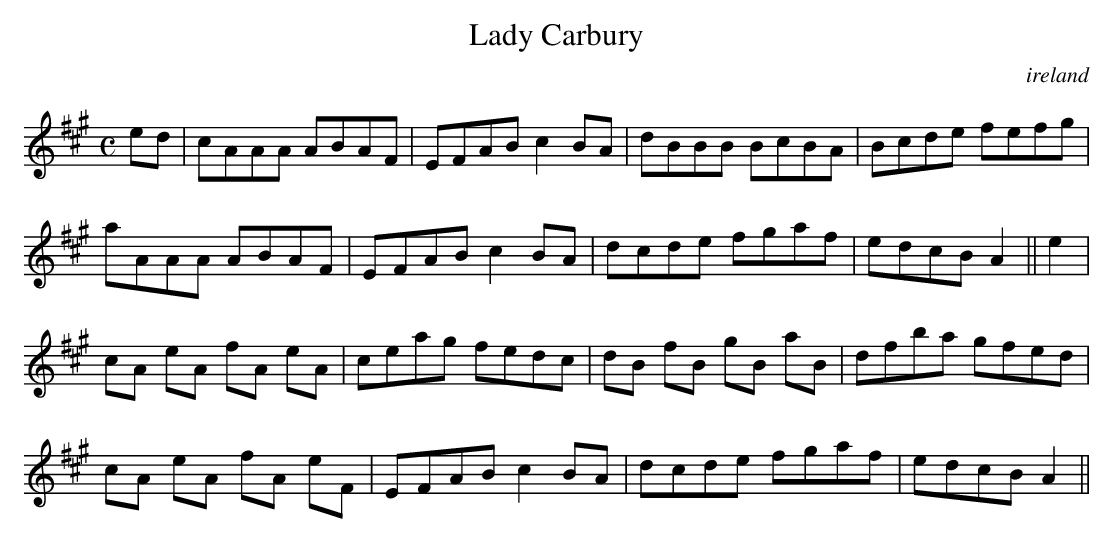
X:1
T:Lady Carbury
O:ireland
L:1/8
M:C
K:A
ed|\
cAAA ABAF|EFAB c2 BA|dBBB BcBA|Bcde fefg|
aAAA ABAF|EFAB c2 BA|dcde fgaf|edcB A2||e2|
cA eA fA eA|ceag fedc|dB fB gB aB|dfba gfed|
cA eA fA eF|EFAB c2 BA|dcde fgaf|edcB A2||
